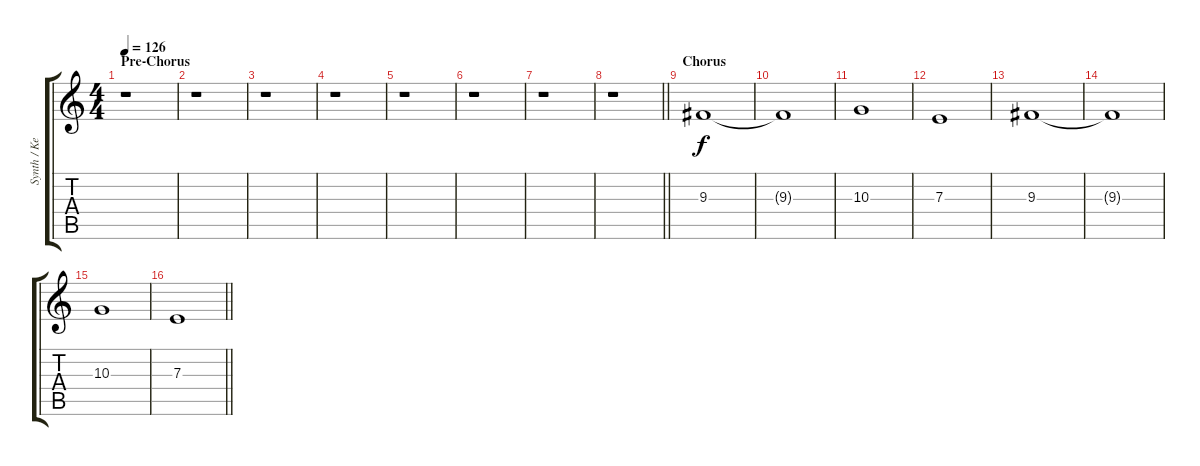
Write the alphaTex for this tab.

\track ("Synth / Keyboard" "Synth / Ke") {instrument stringensemble1}
\staff {score tabs}
\tuning (Gb4 Db4 A3 E3 B2 E2) {hide}
\ts (4 4)
\section ("" "Pre-Chorus")
\tempo 126
\clef g2
\ks c
r.1{dy f} |
r.1 |
r.1 |
r.1 |
r.1 |
r.1 |
r.1 |
\barLineRight lightlight
r.1 |
\section ("" "Chorus")
9.3.1 |
9.3{t}.1{volume 0} |
10.3.1{volume 13} |
7.3.1 |
9.3.1 |
9.3{t}.1{volume 0} |
10.3.1{volume 13} |
\barLineRight lightlight
7.3.1
